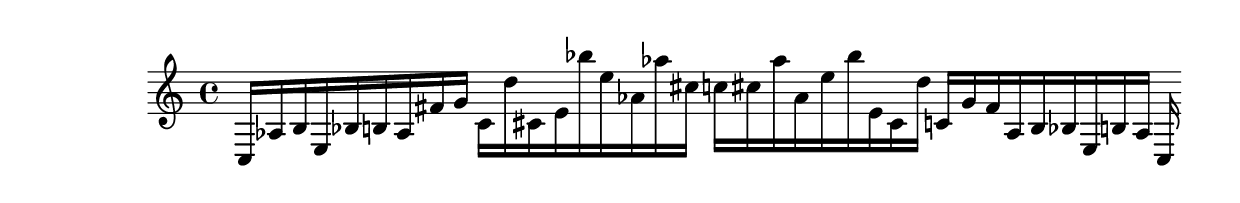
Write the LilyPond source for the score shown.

% z vector: tensor([[-1.8820,  0.9515, -1.5981,  0.3984,  1.3584,  0.5378, -3.4094,  0.8668,-2.8431, -1.7746,  0.7466, -3.7442]])
    \new PianoStaff <<
    \cadenzaOn
    \new Staff = "right" {
    \clef treble
        c16 [ aes b e bes b aes fis' g' ]
    c' [ d'' cis' e' bes'' e'' aes' aes'' cis'' ]
    c'' [ cis'' aes'' aes' e'' bes'' e' cis' d'' ]
    c' [ g' fis' aes b bes e b aes ]
    c
    }
    >>
    